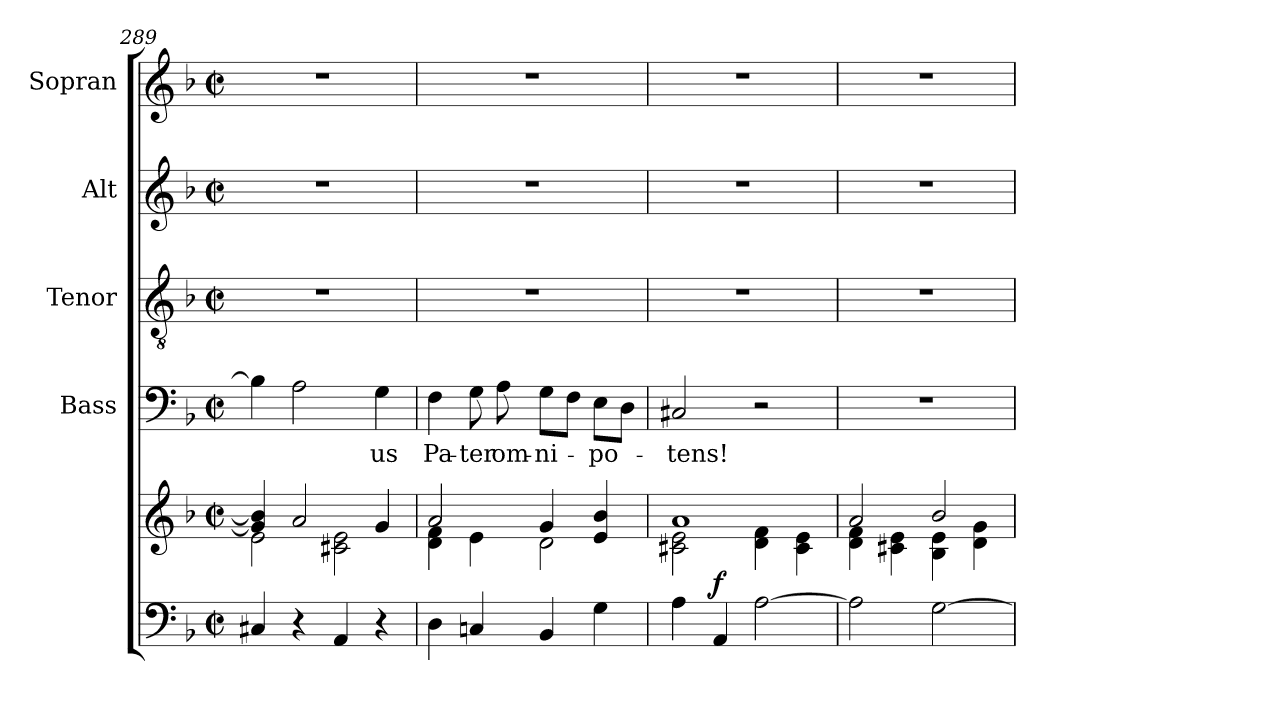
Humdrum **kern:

**kern	**kern	**dynam	**kern	**text	**kern	**kern	**kern
*part5	*part5	*part5	*part4	*part4	*part3	*part2	*part1
*staff6	*staff5	*staff5/6	*staff4	*staff4	*staff3	*staff2	*staff1
*	*	*	*I"Bass	*	*I"Tenor	*I"Alt	*I"Sopran
*	*	*	*I'B.	*	*I'T.	*I'A.	*I'S.
*clefF4	*clefG2	*	*clefF4	*	*clefGv2	*clefG2	*clefG2
*k[b-]	*k[b-]	*	*k[b-]	*	*k[b-]	*k[b-]	*k[b-]
*F:	*F:	*	*F:	*	*F:	*F:	*F:
*M2/2	*M2/2	*	*M2/2	*	*M2/2	*M2/2	*M2/2
*met(c|)	*met(c|)	*	*met(c|)	*	*met(c|)	*met(c|)	*met(c|)
=289	=289	=289	=289	=289	=289	=289	=289
*	*^	*	*	*	*	*	*
4C#X/	4g/] 4b-/]	2e\	.	4B-\]	.	1r	1r	1r
4r	2a/	.	.	2A\	.	.	.	.
4AA/	.	2c#X\ 2e\	.	.	.	.	.	.
!	!	!	!	!	!LO:LY:b	!	!	!
4r	4g/	.	.	4G\	-us	.	.	.
=290	=290	=290	=290	=290	=290	=290	=290	=290
!	!	!	!	!	!LO:LY:b	!	!	!
4D\	2a/	4d\ 4f\	.	4F\	Pa-	1r	1r	1r
!	!	!	!	!	!LO:LY:b	!	!	!
4Cn/	.	4e\	.	8G\	-ter	.	.	.
!	!	!	!	!	!LO:LY:b	!	!	!
.	.	.	.	8A\	om-	.	.	.
!	!	!	!	!	!LO:LY:b	!	!	!
4BB-/	4g/	2d\	.	8G\L	-ni-	.	.	.
.	.	.	.	8F\J	.	.	.	.
!	!	!	!	!	!LO:LY:b	!	!	!
4G\	4e/ 4b-/	.	.	8E\L	-po-	.	.	.
.	.	.	.	8D\J	.	.	.	.
=291	=291	=291	=291	=291	=291	=291	=291	=291
!	!	!	!	!	!LO:LY:b	!	!	!
4A\	1a	2c#X\ 2e\	.	2C#X/	-tens!	1r	1r	1r
!	!	!	!LO:DY:a=2	!	!	!	!	!
4AA/	.	.	f	.	.	.	.	.
[2A\	.	4d\ 4f\	.	2r	.	.	.	.
.	.	4c#\ 4e\	.	.	.	.	.	.
=292	=292	=292	=292	=292	=292	=292	=292	=292
2A\]	2a/	4d\ 4f\	.	1r	.	1r	1r	1r
.	.	4c#X\ 4e\	.	.	.	.	.	.
[2G\	2b-/	4B-\ 4e\	.	.	.	.	.	.
.	.	4d\ 4g\	.	.	.	.	.	.
*	*v	*v	*	*	*	*	*	*
=	=	=	=	=	=	=	=
*-	*-	*-	*-	*-	*-	*-	*-
